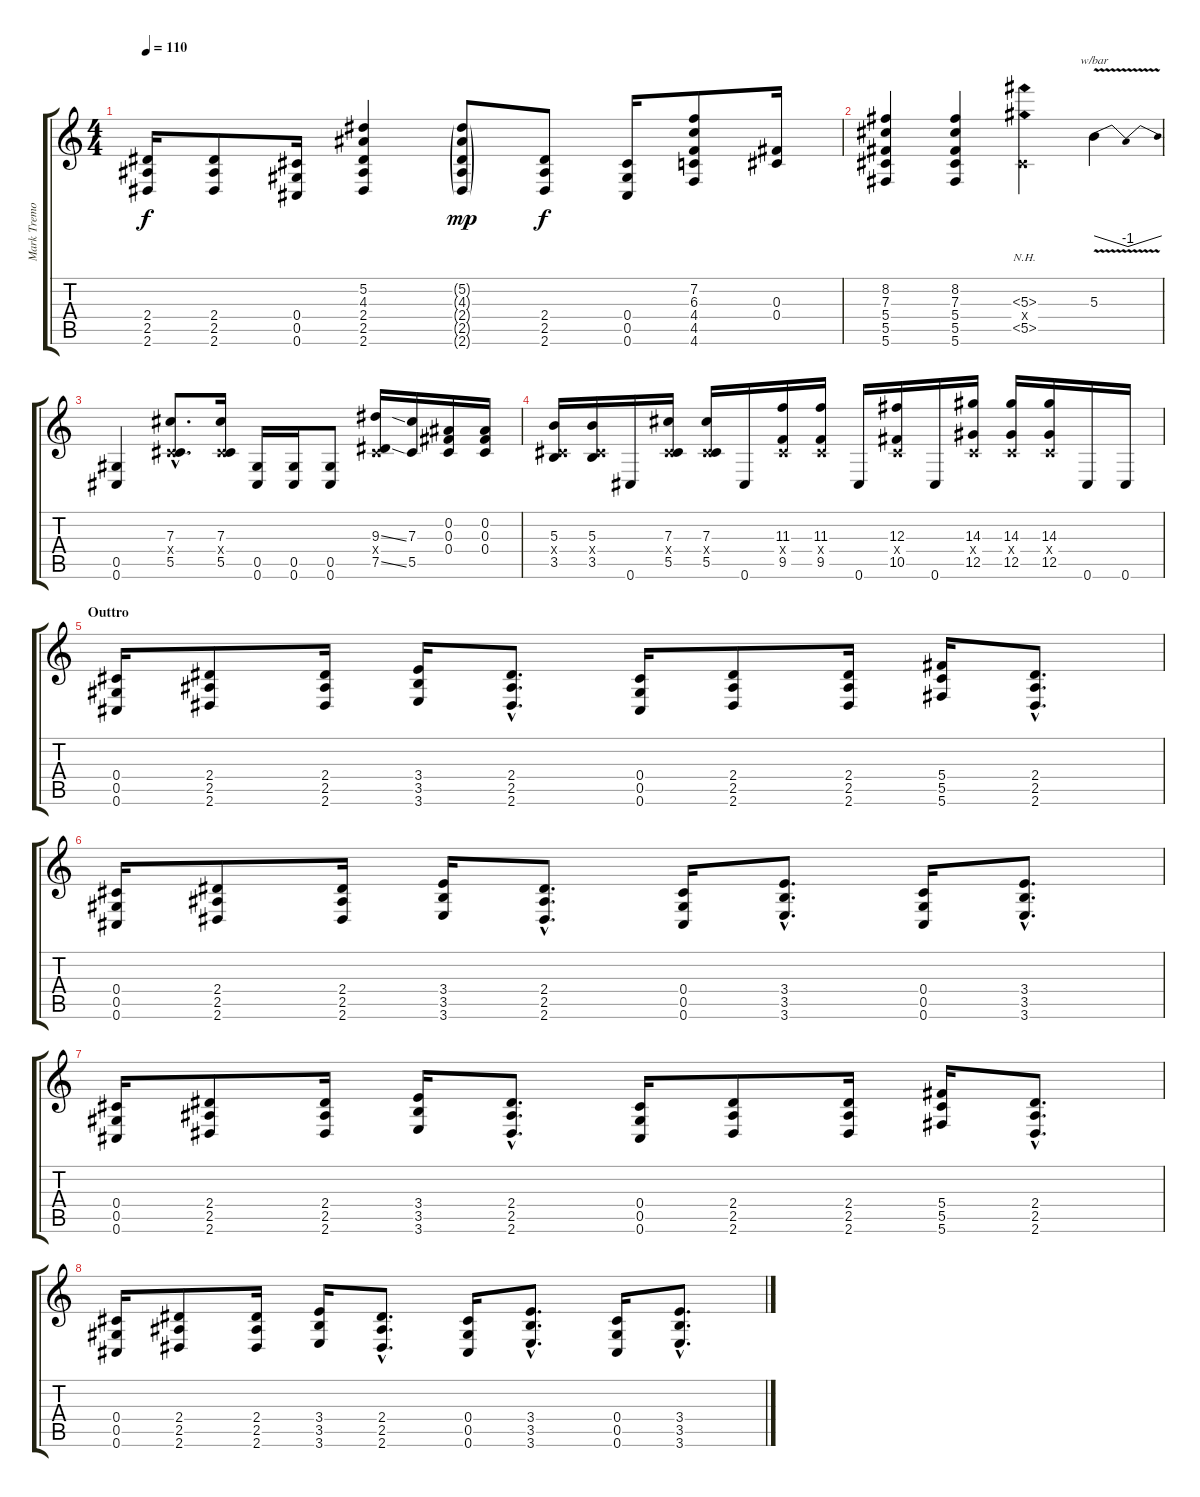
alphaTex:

\track ("Mark Tremonti" "Mark Tremo") {instrument distortionguitar}
\staff {score tabs}
\tuning (Eb4 Bb3 Gb3 Db3 Ab2 Db2) {hide}
\ts (4 4)
\tempo 110
\clef g2
\ks c
(2.4 2.5 2.6).16{dy f} (2.4 2.5 2.6).8 (0.4 0.5 0.6).16 (5.2 4.3 2.4 2.5 2.6).4 (5.2{g} 4.3{g} 2.4{g} 2.5{g} 2.6{g}).8{dy mp} (2.4 2.5 2.6).8{dy f} (0.4 0.5 0.6).16 (7.2 6.3 4.4 4.5 4.6).8 (0.3 0.4).16 |
(8.2 7.3 5.4 5.5 5.6).4 (8.2 7.3 5.4 5.5 5.6).4 (5.3{nh} 0.4{x} 5.5{nh}).4 5.3{v}.4{tbe (dip default 0 0 30 -4 60 0)} |
(0.5 0.6).4 (7.3{hac} 0.4{hac x} 5.5{hac}).8{d} (7.3 0.4{x} 5.5).16 (0.5 0.6).16 (0.5 0.6).16 (0.5 0.6).8 (9.3{ss} 0.4{x} 7.5{ss}).16 (7.3 5.5).16 (0.2 0.3 0.4).16 (0.2 0.3 0.4).16 |
(5.3 0.4{x} 3.5).16 (5.3 0.4{x} 3.5).16 0.6.16 (7.3 0.4{x} 5.5).16 (7.3 0.4{x} 5.5).16 0.6.16 (11.3 0.4{x} 9.5).16 (11.3 0.4{x} 9.5).16 0.6.16 (12.3 0.4{x} 10.5).16 0.6.16 (14.3 0.4{x} 12.5).16 (14.3 0.4{x} 12.5).16 (14.3 0.4{x} 12.5).16 0.6.16 0.6.16 |
\section ("" "Outtro")
(0.4 0.5 0.6).16 (2.4 2.5 2.6).8 (2.4 2.5 2.6).16 (3.4 3.5 3.6).16 (2.4{hac} 2.5{hac} 2.6{hac}).8{d} (0.4 0.5 0.6).16 (2.4 2.5 2.6).8 (2.4 2.5 2.6).16 (5.4 5.5 5.6).16 (2.4{hac} 2.5{hac} 2.6{hac}).8{d} |
(0.4 0.5 0.6).16 (2.4 2.5 2.6).8 (2.4 2.5 2.6).16 (3.4 3.5 3.6).16 (2.4{hac} 2.5{hac} 2.6{hac}).8{d} (0.4 0.5 0.6).16 (3.4{hac} 3.5{hac} 3.6{hac}).8{d} (0.4 0.5 0.6).16 (3.4{hac} 3.5{hac} 3.6{hac}).8{d} |
(0.4 0.5 0.6).16 (2.4 2.5 2.6).8 (2.4 2.5 2.6).16 (3.4 3.5 3.6).16 (2.4{hac} 2.5{hac} 2.6{hac}).8{d} (0.4 0.5 0.6).16 (2.4 2.5 2.6).8 (2.4 2.5 2.6).16 (5.4 5.5 5.6).16 (2.4{hac} 2.5{hac} 2.6{hac}).8{d} |
(0.4 0.5 0.6).16 (2.4 2.5 2.6).8 (2.4 2.5 2.6).16 (3.4 3.5 3.6).16 (2.4{hac} 2.5{hac} 2.6{hac}).8{d} (0.4 0.5 0.6).16 (3.4{hac} 3.5{hac} 3.6{hac}).8{d} (0.4 0.5 0.6).16 (3.4{hac} 3.5{hac} 3.6{hac}).8{d}
